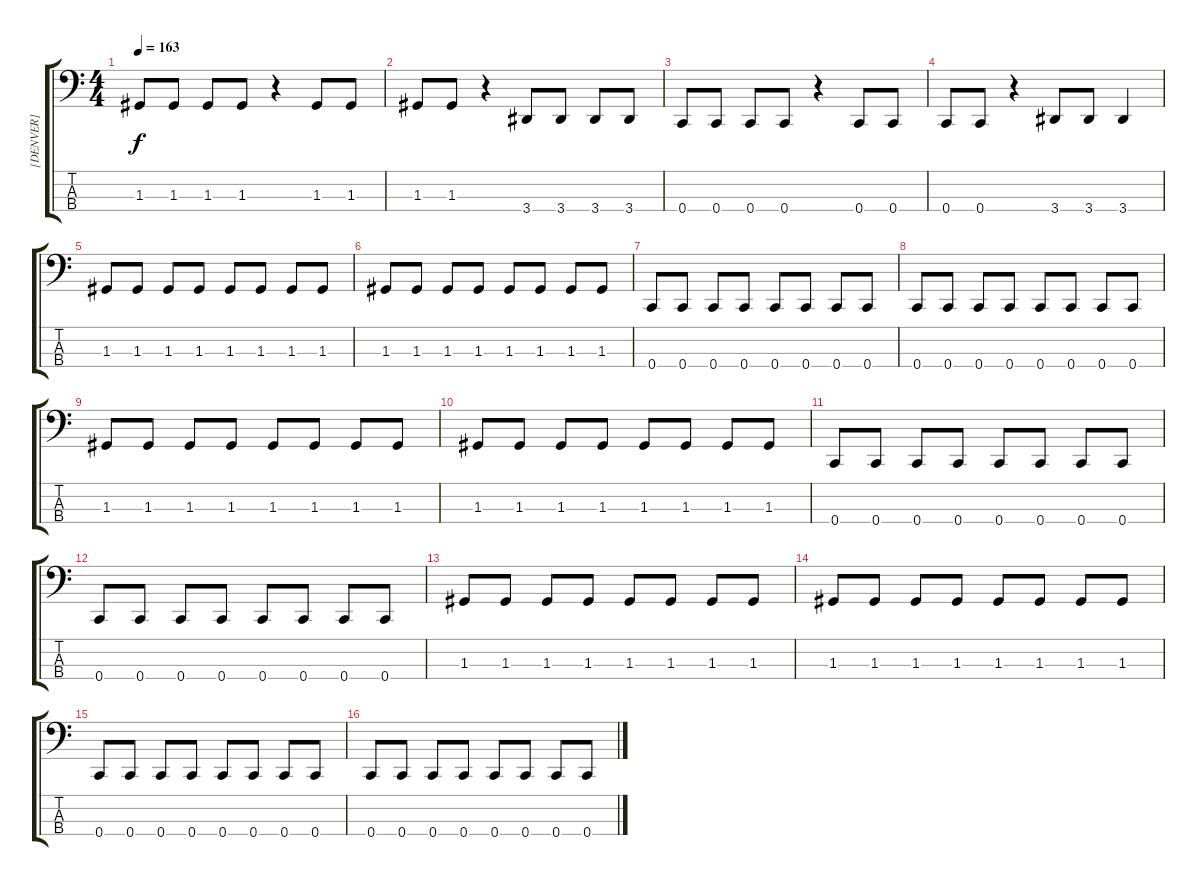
\track ("[DENVER]" "[DENVER]") {instrument electricbassfinger}
\staff {score tabs}
\tuning (F2 C2 G1 C1) {hide}
\ts (4 4)
\tempo 163
\clef f4
\ks c
1.3.8{dy f} 1.3.8 1.3.8 1.3.8 r.4 1.3.8 1.3.8 |
1.3.8 1.3.8 r.4 3.4.8 3.4.8 3.4.8 3.4.8 |
0.4.8 0.4.8 0.4.8 0.4.8 r.4 0.4.8 0.4.8 |
0.4.8 0.4.8 r.4 3.4.8 3.4.8 3.4.4 |
1.3.8 1.3.8 1.3.8 1.3.8 1.3.8 1.3.8 1.3.8 1.3.8 |
1.3.8 1.3.8 1.3.8 1.3.8 1.3.8 1.3.8 1.3.8 1.3.8 |
0.4.8 0.4.8 0.4.8 0.4.8 0.4.8 0.4.8 0.4.8 0.4.8 |
0.4.8 0.4.8 0.4.8 0.4.8 0.4.8 0.4.8 0.4.8 0.4.8 |
1.3.8 1.3.8 1.3.8 1.3.8 1.3.8 1.3.8 1.3.8 1.3.8 |
1.3.8 1.3.8 1.3.8 1.3.8 1.3.8 1.3.8 1.3.8 1.3.8 |
0.4.8 0.4.8 0.4.8 0.4.8 0.4.8 0.4.8 0.4.8 0.4.8 |
0.4.8 0.4.8 0.4.8 0.4.8 0.4.8 0.4.8 0.4.8 0.4.8 |
1.3.8 1.3.8 1.3.8 1.3.8 1.3.8 1.3.8 1.3.8 1.3.8 |
1.3.8 1.3.8 1.3.8 1.3.8 1.3.8 1.3.8 1.3.8 1.3.8 |
0.4.8 0.4.8 0.4.8 0.4.8 0.4.8 0.4.8 0.4.8 0.4.8 |
0.4.8 0.4.8 0.4.8 0.4.8 0.4.8 0.4.8 0.4.8 0.4.8
